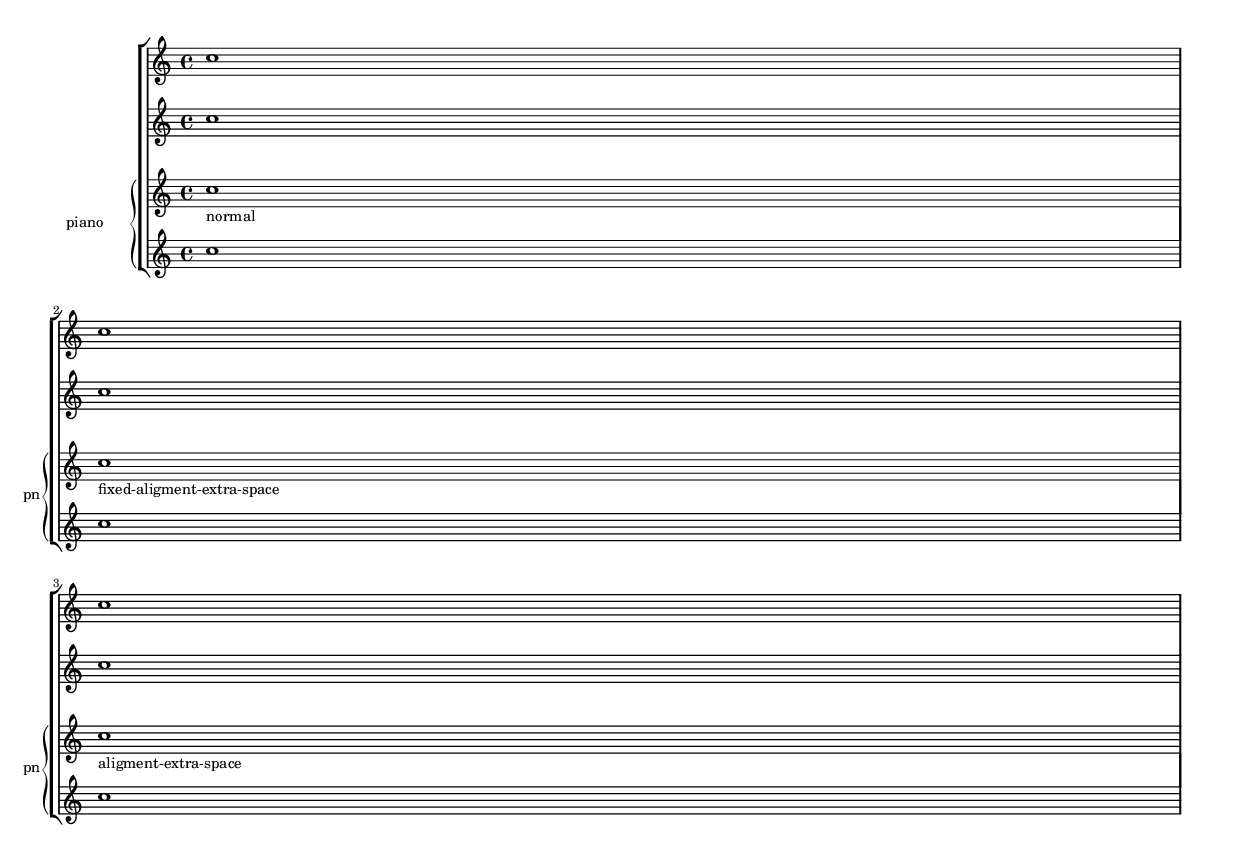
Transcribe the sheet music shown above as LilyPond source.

%% Do not edit this file; it is auto-generated from LSR http://lsr.dsi.unimi.it
%% This file is in the public domain.
\version "2.11.49"

\header {
  lsrtags = "tweaks-and-overrides, paper-and-layout, spacing"

  texidoc = "
By setting properties in @code{NonMusicalPaperColumn}, vertical spacing
can be adjusted per system.


By setting @code{alignment-extra-space} or
@code{fixed-alignment-extra-space} an individual system may be
stretched vertically.


For technical reasons, @code{\\overrideProperty} must be used for
changing these properties within a staff; @code{\\override} in a
@code{\\context} block may still be used for global overrides. 

"
  doctitle = "Alignment vertical spacing"
} % begin verbatim
#(set-global-staff-size 13)

\relative c''
\new StaffGroup <<
  \new Staff {
    c1 \break
    c1 \break
    c1 \break
  }
  \new Staff {
    c1 | c | c
  }
  \new PianoStaff <<
    \new Voice  {
      \set PianoStaff.instrumentName = #"piano"
      \set PianoStaff.shortInstrumentName = #"pn"
      c1_"normal"
      
      \overrideProperty
        #"Score.NonMusicalPaperColumn"
        #'line-break-system-details
        #'((fixed-alignment-extra-space . 15))
      c_"fixed-aligment-extra-space"

      \overrideProperty
        #"Score.NonMusicalPaperColumn"
        #'line-break-system-details
        #'((alignment-extra-space . 15))
      c_"aligment-extra-space"
    }
    { c1 | c | c }
  >>
>>
